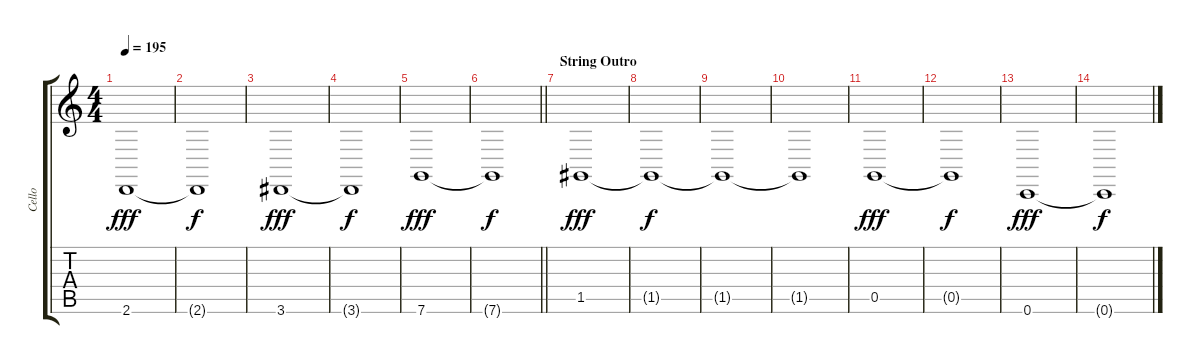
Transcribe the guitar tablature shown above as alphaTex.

\track ("Cello" "Cello") {instrument tremolostrings}
\staff {score tabs}
\tuning (D4 A3 F3 C3 G2 C2) {hide}
\ts (4 4)
\tempo 195
\clef g2
\ks c
2.6.1{dy fff} |
2.6{t}.1{dy f} |
3.6.1{dy fff} |
3.6{t}.1{dy f} |
7.6.1{dy fff} |
\barLineRight lightlight
7.6{t}.1{dy f} |
\section ("" "String Outro")
1.5.1{dy fff volume 4} |
1.5{t}.1{dy f} |
1.5{t}.1 |
1.5{t}.1 |
0.5.1{dy fff} |
0.5{t}.1{dy f} |
0.6.1{dy fff} |
0.6{t}.1{dy f}
